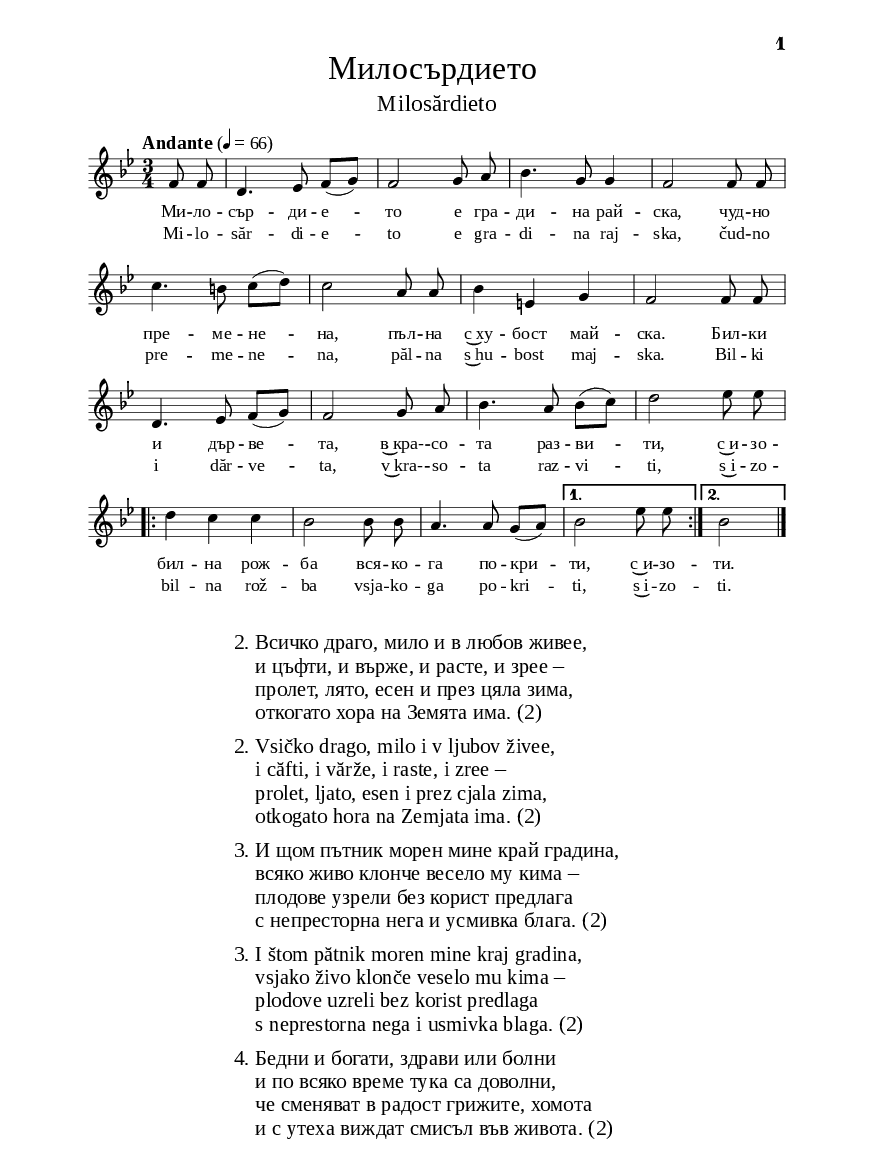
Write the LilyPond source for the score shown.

\version "2.24.3"

% include paper part and global functions
\include "include/globals.ily"

\bookpart {
  \label #'ref038
  \tocItem \markup "Милосърдието – Milosărdieto"
  \include "include/bookpart-paper.ily"
  \score {
    \include "include/score-layout.ily"

    \new Voice \absolute {
      \clef treble
      \key bes \major
      \time 3/4
      \tempoFunc "Andante" 4 "66"
      \autoBeamOff
      \partial 4
      \autoBeamOff
      f'8 f'8 | d'4. es'8 f' ([ g' ]) |  f'2 g'8 a' |  bes'4. g'8 g'4 |  f'2 f'8 f' \break |
      c''4. b'8 c'' ([ d'' ]) |c''2 a'8 a' | bes'4 e' g' | f'2 f'8 f' \break |
      d'4. es'8 f' ([ g' ]) | f'2 g'8 a' | bes'4. a'8 bes' ([ c'' ]) | d''2 es''8 es'' \break
      \repeat volta 2 {d''4 c'' c'' bes'2 bes'8 bes' | a'4. a'8 g' ( [a'] ) |}
      \alternative { { bes'2 es''8 es'' } {  bes'2 \bar "|." \break } }
    }

    \addlyrics {
      Ми -- ло -- сър -- ди -- е -- то е гра -- ди -- на рай --
      ска, чуд -- но пре -- ме -- не -- на, пъл -- на
      с~ху -- бост май -- ска. Бил -- ки и дър -- ве --
      та, "в~кра-" -- со -- та раз -- ви -- ти, с~и -- зо
      -- бил -- на рож -- ба вся -- ко -- га по -- кри
      -- ти, с~и -- зо -- ти.
    }


    \addlyrics {
      Mi -- lo -- săr -- di -- e -- to e gra -- di -- na raj --
      ska, čud -- no pre -- me -- ne -- na, păl -- na
      s~hu -- bost maj -- ska. Bil -- ki i dăr -- ve --
      ta, "v~kra-" -- so -- ta raz -- vi -- ti, s~i -- zo
      -- bil -- na rož -- ba vsja -- ko -- ga po -- kri
      -- ti, s~i -- zo -- ti.
    }


    \header {
      title = \titleFunc "Милосърдието " "Milosărdieto"
    }

    \midi{}

  } % score

  \markup \empty-two

  \markup \abs-fontsize #10 {
    \hspace #20
    \override #`(baseline-skip . ,bgCoupletBaselineSkip)
    \column {
      \line {2. Всичко драго, мило и в любов живее,}

      \line {"   "и цъфти, и върже, и расте, и зрее  –}

      \line {"   "пролет, лято, есен и през цяла зима,}

      \line {"   "откогато хора на Земята има. (2)}
      \vspace #0.5

      \line {2. Vsičko drago, milo i v ljubov živee,}

      \line {"   "i căfti, i vărže, i raste, i zree  –}

      \line {"   "prolet, ljato, esen i prez cjala zima,}

      \line {"   "otkogato hora na Zemjata ima. (2)}
      \vspace #0.5

      \line {3. И щом пътник морен мине край градина,}

      \line {"   "всяко живо клонче весело му кима –}

      \line {"   "плодове узрели без корист предлага}

      \line {"   "с непресторна нега и усмивка блага. (2)}
      \vspace #0.5
      \line {3. I štom pătnik moren mine kraj gradina,}

      \line {"   "vsjako živo klonče veselo mu kima –}

      \line {"   "plodove uzreli bez korist predlaga}

      \line {"   "s neprestorna nega i usmivka blaga. (2)}
      \vspace #0.5

      \line {4. Бедни и богати, здрави или болни }

      \line {"   "и по всяко време тука са доволни, }

      \line {"   "че сменяват в радост грижите, хомота }

      \line {"   " и с утеха виждат смисъл във живота. (2) }


    }


  } % markup

  \pageBreak

  \markup \fontsize #bgCoupletFontSize {
    \hspace #20
    \override #`(baseline-skip . ,bgCoupletBaselineSkip)
    \column {
      \line {4. Bedni i bogati, zdravi ili bolni }

      \line {"   "i po vsjako vreme tuka sa dovolni, }

      \line {"   "če smenjavat v radost grižite, homota }

      \line {"   " i s uteha viždat smisăl văv života. (2) }
      \vspace #0.5

      \line {5. Затуй, който дири истинска победа,}

      \line {"   "рай такъв прекрасен нека си отгледа!}

      \line {"   "Няма да се свърши щастие за него,}

      \line {"   "ще го благославят и Земя, и Небо. (2)}
      \vspace #0.5
      \line {5. Zatuj, kojto diri istinska pobeda,}

      \line {"   "raj takăv prekrasen neka si otgleda!}

      \line {"   "Njama da se svărši štastie za nego,}

      \line {"   "šte go blagoslavjat i Zemja, i Nebo. (2)}
    }


  } % markup


  \markup \vspace #3

  % include foreign translation(s) of the song
  \version "2.24.4"

\markup \fill-line { \fontsize #deTitleFontSize "Die Barmherzigkeit" }
\markup \null
\markup \null
\markup \abs-fontsize #10 {
  \fill-line {
  \override #`(baseline-skip . ,deCoupletBaselineSkip)

  \column {

    \line { 1. Die Barmherzigkeit ist ein Paradiesgarten, }

    \line { "   " wunderschön geschmückt, erfüllt von der Maienschönheit;  }

    \line { "   " Kräuter und Bäume in Schönheit entwickelt, }

    \line { "   " mit Früchten reichlich immerdar bedeckt. (2)  }
    \vspace #0.5

    \line { 2. Alles Wertvolle und Holde lebt in Liebe,  }

    \line { "   " blüht, bildet Frucht, gedeiht und reift. }

    \line { "   " Im Frühling, im Sommer, im Herbst }
    \line { "   "  und den ganzen Winter hindurch,  }

    \line { "   " seitdem es Menschen auf der Erde gibt. (2)}
    \vspace #0.5

    \line { 3. Und wenn ein müder Reisender am Garten vorbeikommt, }

    \line { "   " nickt ihm freundlich jedes kleine, lebendige Ästchen zu  }

    \line { "   " und bietet ihm uneigennützig die reifen Früchte }

    \line { "   " mit aufrichtiger Wonne und gütigem Lächeln dar. (2)}
    \vspace #0.5

    \line { 4. Arme und Reiche, Gesunde oder Kranke }

    \line { "   " sind zu jeder Zeit hier zufrieden,  }

    \line { "   " dass sie die Sorgen und das Joch in Freude verwandeln,  }

    \line { "   " getröstet den Sinn des Lebens sehen. (2)}
   \vspace #0.5

    \line { 5. Deshalb sollte jener, der nach dem wahren Sieg sucht, }

    \line { "   " solch ein wunderbares Paradies kultivieren.  }

    \line { "   " Das Glück wird für ihn nicht enden,  }

    \line { "   " Erde und Himmel werden ihn segnen. (2)}

  }
  }
}


} % bookpart
